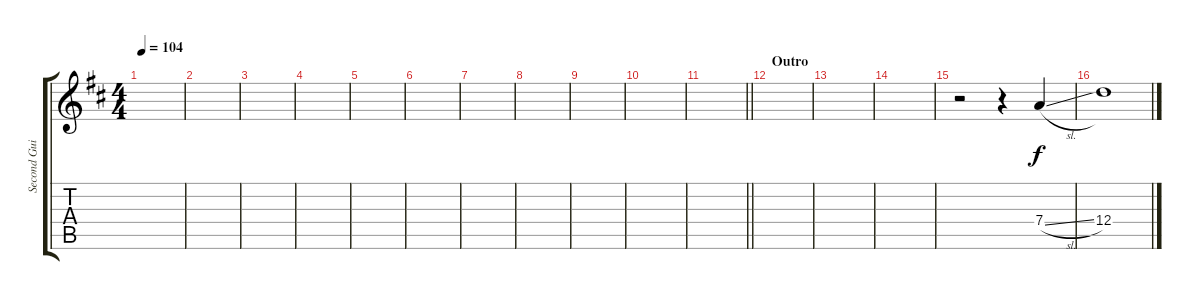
\track ("Second Guitar - Simon Neil" "Second Gui") {instrument overdrivenguitar}
\staff {score tabs}
\tuning (E4 B3 G3 D3 A2 D2) {hide}
\ts (4 4)
\tempo 104
\clef g2
\ks d
|
|
|
|
|
|
|
|
|
|
\barLineRight lightlight
|
\section ("" "Outro")
|
|
|
r.2 r.4 7.4{sl}.4 |
12.4.1
